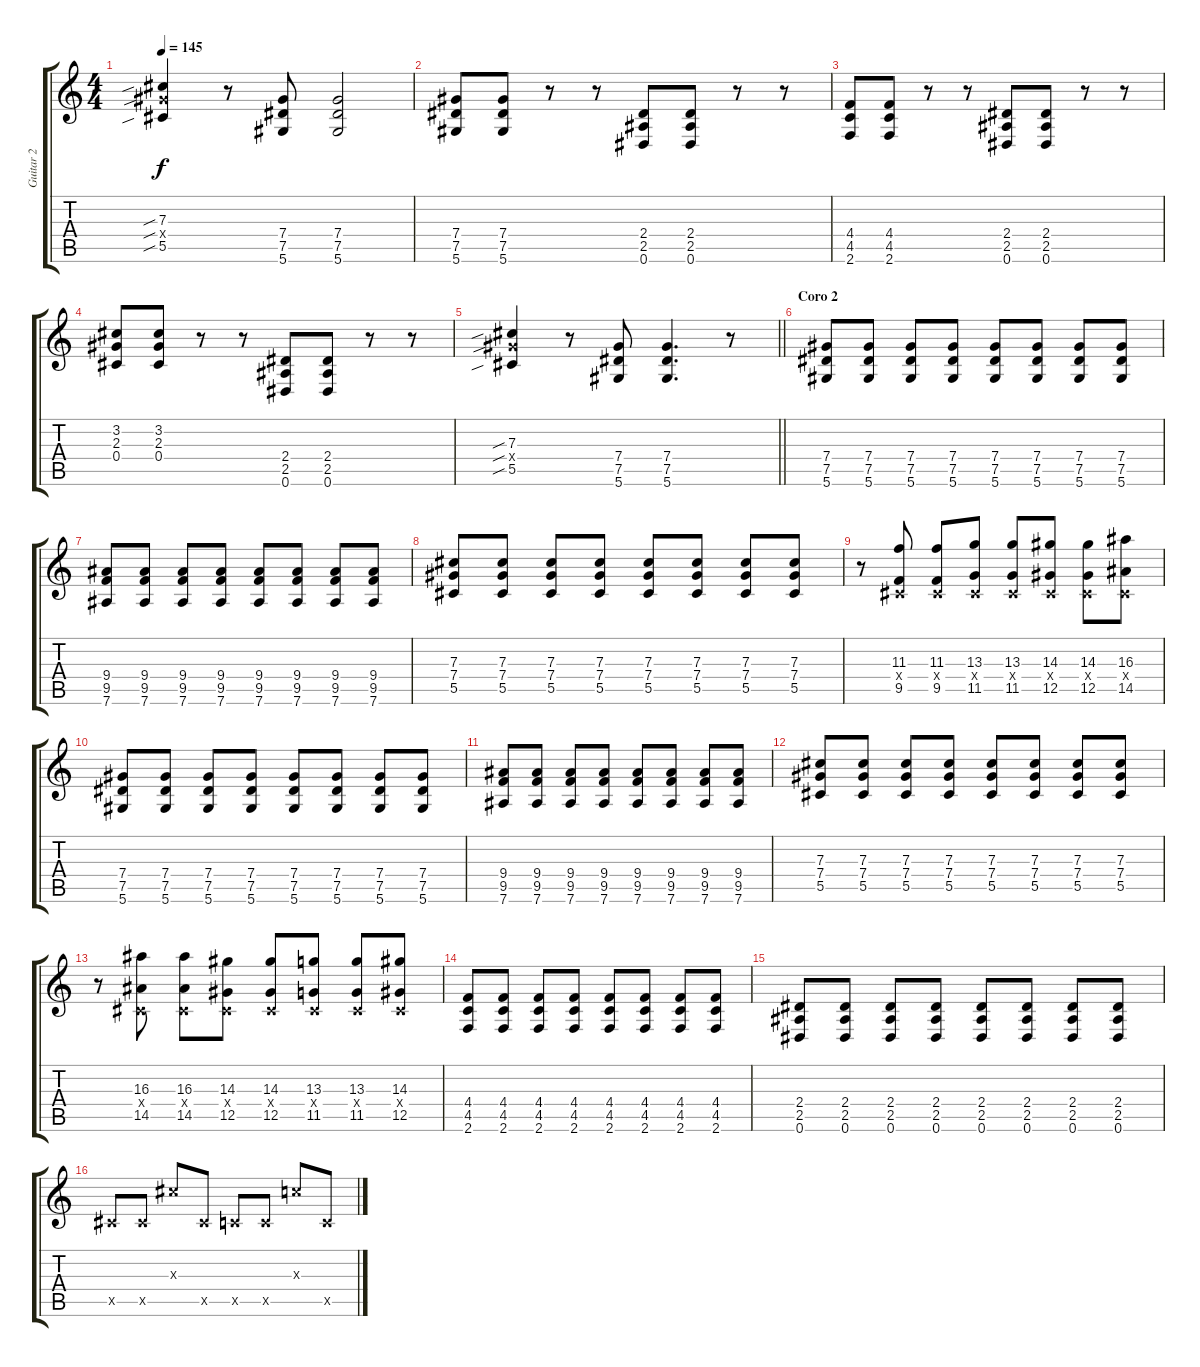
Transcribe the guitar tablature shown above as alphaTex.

\track ("Guitar 2" "Guitar 2") {instrument overdrivenguitar}
\staff {score tabs}
\tuning (Eb4 Bb3 Gb3 Db3 Ab2 Eb2) {hide}
\ts (4 4)
\tempo 145
\clef g2
\ks c
(7.3{sib} 7.4{sib x} 5.5{sib}).4{dy f} r.8 (7.4 7.5 5.6).8 (7.4 7.5 5.6).2 |
(7.4 7.5 5.6).8 (7.4 7.5 5.6).8 r.8 r.8 (2.4 2.5 0.6).8 (2.4 2.5 0.6).8 r.8 r.8 |
(4.4 4.5 2.6).8 (4.4 4.5 2.6).8 r.8 r.8 (2.4 2.5 0.6).8 (2.4 2.5 0.6).8 r.8 r.8 |
(3.2 2.3 0.4).8 (3.2 2.3 0.4).8 r.8 r.8 (2.4 2.5 0.6).8 (2.4 2.5 0.6).8 r.8 r.8 |
\barLineRight lightlight
(7.3{sib} 7.4{sib x} 5.5{sib}).4 r.8 (7.4 7.5 5.6).8 (7.4 7.5 5.6).4{d} r.8 |
\section ("" "Coro 2")
(7.4 7.5 5.6).8 (7.4 7.5 5.6).8 (7.4 7.5 5.6).8 (7.4 7.5 5.6).8 (7.4 7.5 5.6).8 (7.4 7.5 5.6).8 (7.4 7.5 5.6).8 (7.4 7.5 5.6).8 |
(9.4 9.5 7.6).8 (9.4 9.5 7.6).8 (9.4 9.5 7.6).8 (9.4 9.5 7.6).8 (9.4 9.5 7.6).8 (9.4 9.5 7.6).8 (9.4 9.5 7.6).8 (9.4 9.5 7.6).8 |
(7.3 7.4 5.5).8 (7.3 7.4 5.5).8 (7.3 7.4 5.5).8 (7.3 7.4 5.5).8 (7.3 7.4 5.5).8 (7.3 7.4 5.5).8 (7.3 7.4 5.5).8 (7.3 7.4 5.5).8 |
r.8 (11.3 0.4{x} 9.5).8 (11.3 0.4{x} 9.5).8 (13.3 0.4{x} 11.5).8 (13.3 0.4{x} 11.5).8 (14.3 0.4{x} 12.5).8 (14.3 0.4{x} 12.5).8 (16.3 0.4{x} 14.5).8 |
(7.4 7.5 5.6).8 (7.4 7.5 5.6).8 (7.4 7.5 5.6).8 (7.4 7.5 5.6).8 (7.4 7.5 5.6).8 (7.4 7.5 5.6).8 (7.4 7.5 5.6).8 (7.4 7.5 5.6).8 |
(9.4 9.5 7.6).8 (9.4 9.5 7.6).8 (9.4 9.5 7.6).8 (9.4 9.5 7.6).8 (9.4 9.5 7.6).8 (9.4 9.5 7.6).8 (9.4 9.5 7.6).8 (9.4 9.5 7.6).8 |
(7.3 7.4 5.5).8 (7.3 7.4 5.5).8 (7.3 7.4 5.5).8 (7.3 7.4 5.5).8 (7.3 7.4 5.5).8 (7.3 7.4 5.5).8 (7.3 7.4 5.5).8 (7.3 7.4 5.5).8 |
r.8 (16.3 0.4{x} 14.5).8 (16.3 0.4{x} 14.5).8 (14.3 0.4{x} 12.5).8 (14.3 0.4{x} 12.5).8 (13.3 0.4{x} 11.5).8 (13.3 0.4{x} 11.5).8 (14.3 0.4{x} 12.5).8 |
(4.4 4.5 2.6).8 (4.4 4.5 2.6).8 (4.4 4.5 2.6).8 (4.4 4.5 2.6).8 (4.4 4.5 2.6).8 (4.4 4.5 2.6).8 (4.4 4.5 2.6).8 (4.4 4.5 2.6).8 |
(2.4 2.5 0.6).8 (2.4 2.5 0.6).8 (2.4 2.5 0.6).8 (2.4 2.5 0.6).8 (2.4 2.5 0.6).8 (2.4 2.5 0.6).8 (2.4 2.5 0.6).8 (2.4 2.5 0.6).8 |
5.5{x}.8 5.5{x}.8 7.3{x}.8 5.5{x}.8 4.5{x}.8 4.5{x}.8 6.3{x}.8 4.5{x}.8
